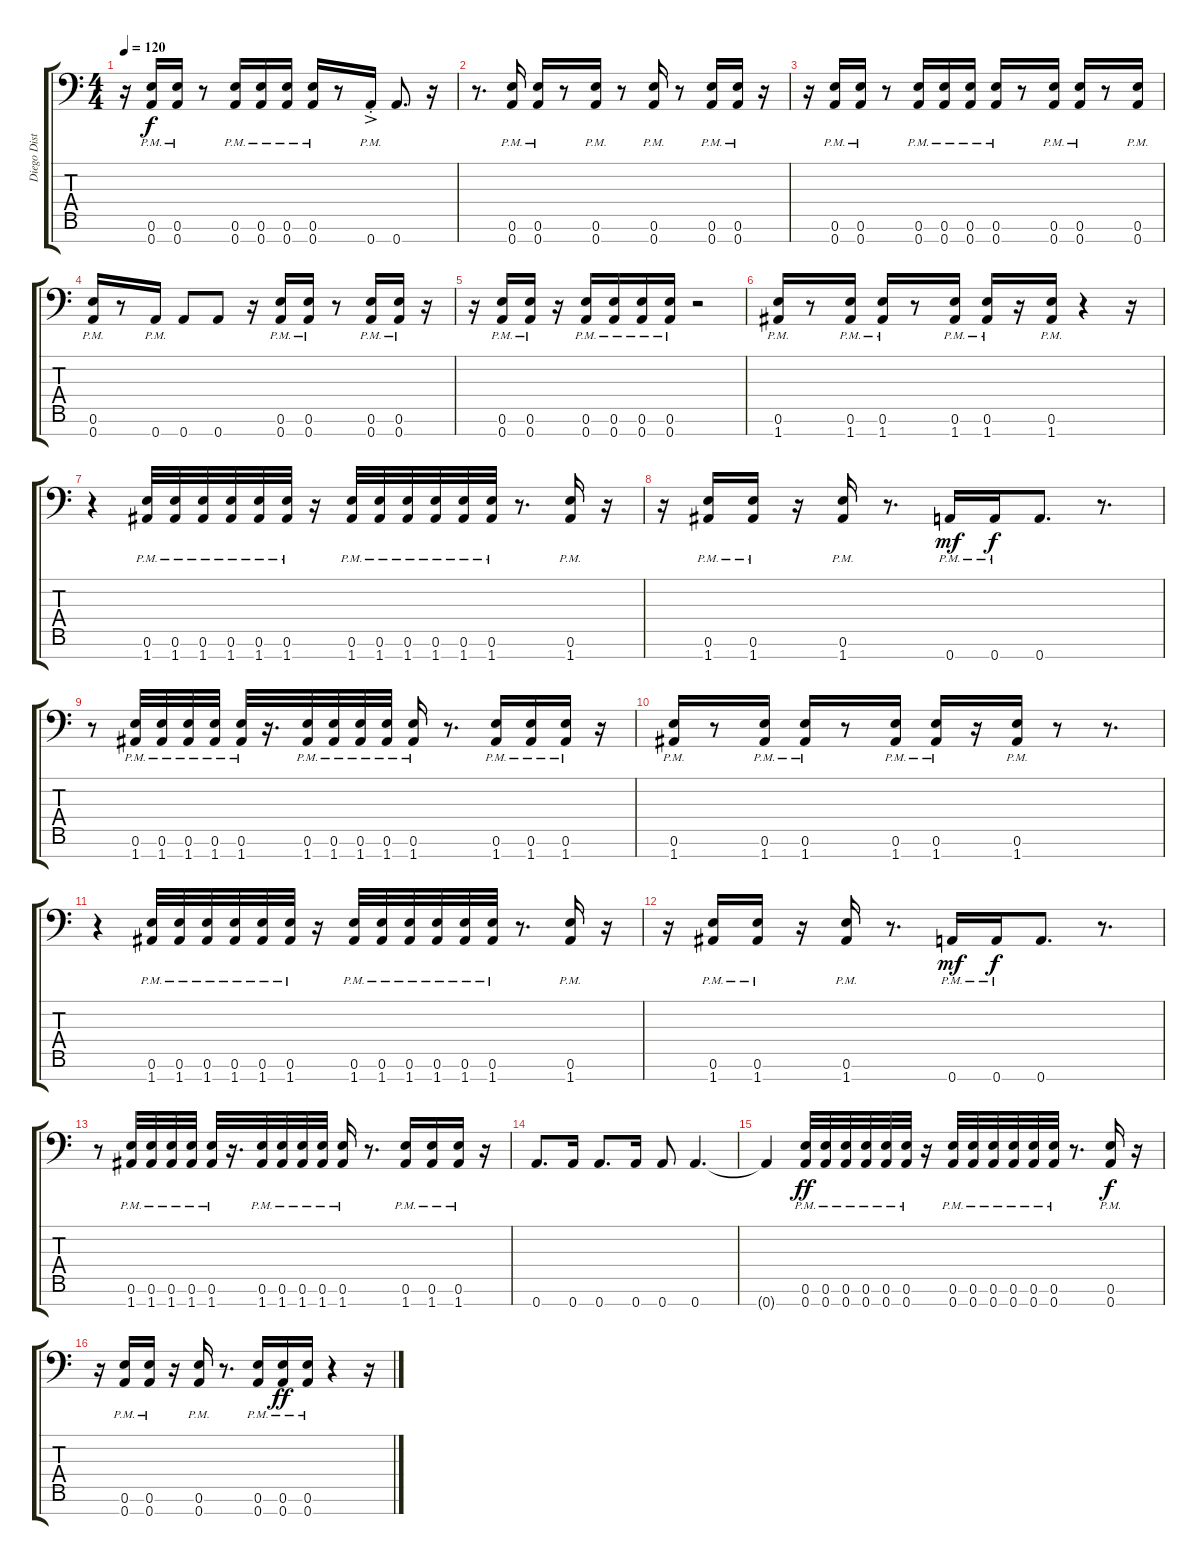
\track ("Diego Distorted" "Diego Dist") {instrument distortionguitar}
\staff {score tabs}
\tuning (E4 B3 Gb3 D3 A2 E2 A1) {hide}
\ts (4 4)
\tempo 120
\clef f4
\ks c
r.16{dy f} (0.6{pm} 0.7{pm}).16 (0.6{pm} 0.7{pm}).16 r.8 (0.6{pm} 0.7{pm}).16 (0.6{pm} 0.7{pm}).16 (0.6{pm} 0.7{pm}).16 (0.6{pm} 0.7{pm}).16 r.8 0.7{ac pm st}.16 0.7.8{d} r.16 |
r.8{d} (0.6{pm} 0.7).16 (0.6{pm} 0.7{pm}).16 r.8 (0.6{pm} 0.7{pm}).16 r.8 (0.6{pm} 0.7{pm}).16 r.8 (0.6{pm} 0.7{pm}).16 (0.6{pm} 0.7{pm}).16 r.16 |
r.16 (0.6{pm} 0.7{pm}).16 (0.6{pm} 0.7{pm}).16 r.8 (0.6{pm} 0.7{pm}).16 (0.6{pm} 0.7{pm}).16 (0.6{pm} 0.7{pm}).16 (0.6{pm} 0.7{pm}).16 r.8 (0.6{pm} 0.7{pm}).16 (0.6{pm} 0.7{pm}).16 r.8 (0.6{pm} 0.7{pm}).16 |
(0.6{pm} 0.7{pm}).16 r.8 0.7{pm}.16 0.7.8 0.7.8 r.16 (0.6{pm} 0.7{pm}).16 (0.6{pm} 0.7{pm}).16 r.8 (0.6{pm} 0.7{pm}).16 (0.6{pm} 0.7{pm}).16 r.16 |
r.16 (0.6{pm} 0.7{pm}).16 (0.6{pm} 0.7{pm}).16 r.16 (0.6{pm} 0.7{pm}).16 (0.6{pm} 0.7{pm}).16 (0.6{pm} 0.7{pm}).16 (0.6{pm} 0.7{pm}).16 r.2 |
(0.6{pm} 1.7{pm}).16 r.8 (0.6{pm} 1.7{pm}).16 (0.6{pm} 1.7{pm}).16 r.8 (0.6{pm} 1.7{pm}).16 (0.6{pm} 1.7{pm}).16 r.16 (0.6{pm} 1.7{pm}).16 r.4 r.16 |
r.4 (0.6{pm} 1.7{pm}).32 (0.6{pm} 1.7{pm}).32 (0.6{pm} 1.7{pm}).32 (0.6{pm} 1.7{pm}).32 (0.6{pm} 1.7{pm}).32 (0.6{pm} 1.7{pm}).32 r.16 (0.6{pm} 1.7{pm}).32 (0.6{pm} 1.7{pm}).32 (0.6{pm} 1.7{pm}).32 (0.6{pm} 1.7{pm}).32 (0.6{pm} 1.7{pm}).32 (0.6{pm} 1.7{pm}).32 r.8{d} (0.6{pm} 1.7{pm}).16 r.16 |
r.16 (0.6{pm} 1.7{pm}).16 (0.6{pm} 1.7{pm}).16 r.16 (0.6{pm} 1.7{pm}).16 r.8{d} 0.7{pm}.16{dy mf} 0.7{pm}.16{dy f} 0.7.8{d} r.8{d} |
r.8 (0.6{pm} 1.7{pm}).32 (0.6{pm} 1.7{pm}).32 (0.6{pm} 1.7{pm}).32 (0.6{pm} 1.7{pm}).32 (0.6{pm} 1.7{pm}).32 r.16{d} (0.6{pm} 1.7{pm}).32 (0.6{pm} 1.7{pm}).32 (0.6{pm} 1.7{pm}).32 (0.6{pm} 1.7{pm}).32 (0.6{pm} 1.7{pm}).16 r.8{d} (0.6{pm} 1.7{pm}).16 (0.6{pm} 1.7{pm}).16 (0.6{pm} 1.7{pm}).16 r.16 |
(0.6{pm} 1.7{pm}).16 r.8 (0.6{pm} 1.7{pm}).16 (0.6{pm} 1.7{pm}).16 r.8 (0.6{pm} 1.7{pm}).16 (0.6{pm} 1.7{pm}).16 r.16 (0.6{pm} 1.7{pm}).16 r.8 r.8{d} |
r.4 (0.6{pm} 1.7{pm}).32 (0.6{pm} 1.7{pm}).32 (0.6{pm} 1.7{pm}).32 (0.6{pm} 1.7{pm}).32 (0.6{pm} 1.7{pm}).32 (0.6{pm} 1.7{pm}).32 r.16 (0.6{pm} 1.7{pm}).32 (0.6{pm} 1.7{pm}).32 (0.6{pm} 1.7{pm}).32 (0.6{pm} 1.7{pm}).32 (0.6{pm} 1.7{pm}).32 (0.6{pm} 1.7{pm}).32 r.8{d} (0.6{pm} 1.7{pm}).16 r.16 |
r.16 (0.6{pm} 1.7{pm}).16 (0.6{pm} 1.7{pm}).16 r.16 (0.6{pm} 1.7{pm}).16 r.8{d} 0.7{pm}.16{dy mf} 0.7{pm}.16{dy f} 0.7.8{d} r.8{d} |
r.8 (0.6{pm} 1.7{pm}).32 (0.6{pm} 1.7{pm}).32 (0.6{pm} 1.7{pm}).32 (0.6{pm} 1.7{pm}).32 (0.6{pm} 1.7{pm}).32 r.16{d} (0.6{pm} 1.7{pm}).32 (0.6{pm} 1.7{pm}).32 (0.6{pm} 1.7{pm}).32 (0.6{pm} 1.7{pm}).32 (0.6{pm} 1.7{pm}).16 r.8{d} (0.6{pm} 1.7{pm}).16 (0.6{pm} 1.7{pm}).16 (0.6{pm} 1.7{pm}).16 r.16 |
0.7.8{d} 0.7.16 0.7.8{d} 0.7.16 0.7.8 0.7.4{d} |
0.7{t}.4 (0.6{pm} 0.7{pm}).32{dy ff} (0.6{pm} 0.7{pm}).32 (0.6{pm} 0.7{pm}).32 (0.6{pm} 0.7{pm}).32 (0.6{pm} 0.7{pm}).32 (0.6{pm} 0.7{pm}).32 r.16 (0.6{pm} 0.7{pm}).32 (0.6{pm} 0.7{pm}).32 (0.6{pm} 0.7{pm}).32 (0.6{pm} 0.7{pm}).32 (0.6{pm} 0.7{pm}).32 (0.6{pm} 0.7{pm}).32 r.8{d} (0.6{pm} 0.7{pm}).16{dy f} r.16 |
r.16 (0.6{pm} 0.7{pm}).16 (0.6{pm} 0.7{pm}).16 r.16 (0.6{pm} 0.7{pm}).16 r.8{d} (0.6{pm} 0.7{pm}).16 (0.6{pm} 0.7{pm}).16{dy ff} (0.6{pm} 0.7{pm}).16 r.4 r.16
